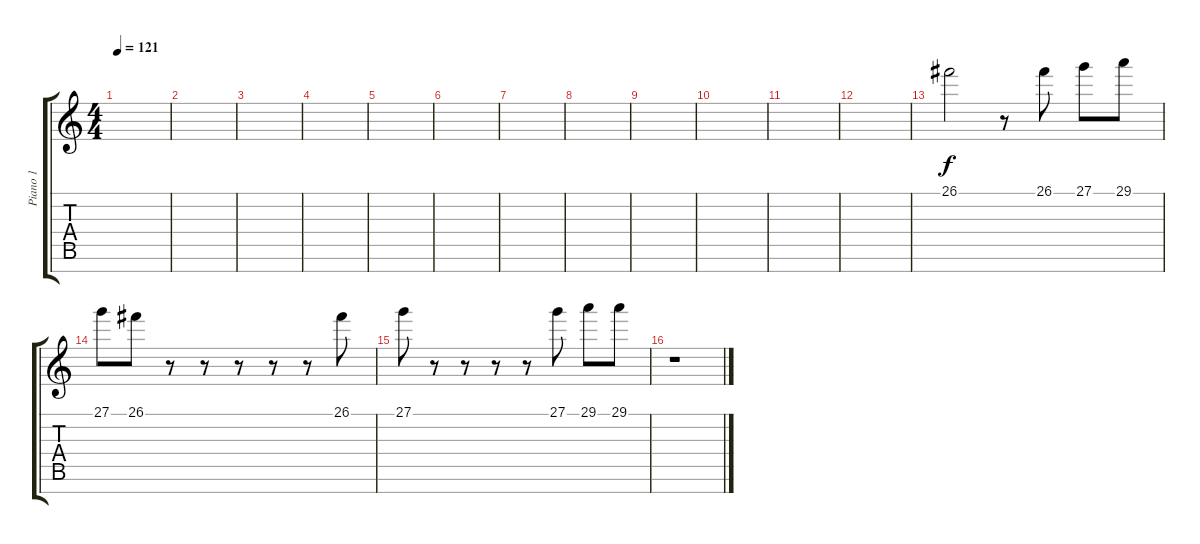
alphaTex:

\track ("Piano 1" "Piano 1") {instrument acousticgrandpiano}
\staff {score tabs}
\tuning (E4 B3 G3 D3 A2 E2 B1) {hide}
\ts (4 4)
\tempo 121
\clef g2
\ks c
|
|
|
|
|
|
|
|
|
|
|
|
26.1.2 r.8 26.1.8 27.1.8 29.1.8 |
27.1.8 26.1.8 r.8 r.8 r.8 r.8 r.8 26.1.8 |
27.1.8 r.8 r.8 r.8 r.8 27.1.8 29.1.8 29.1.8 |
r.1
